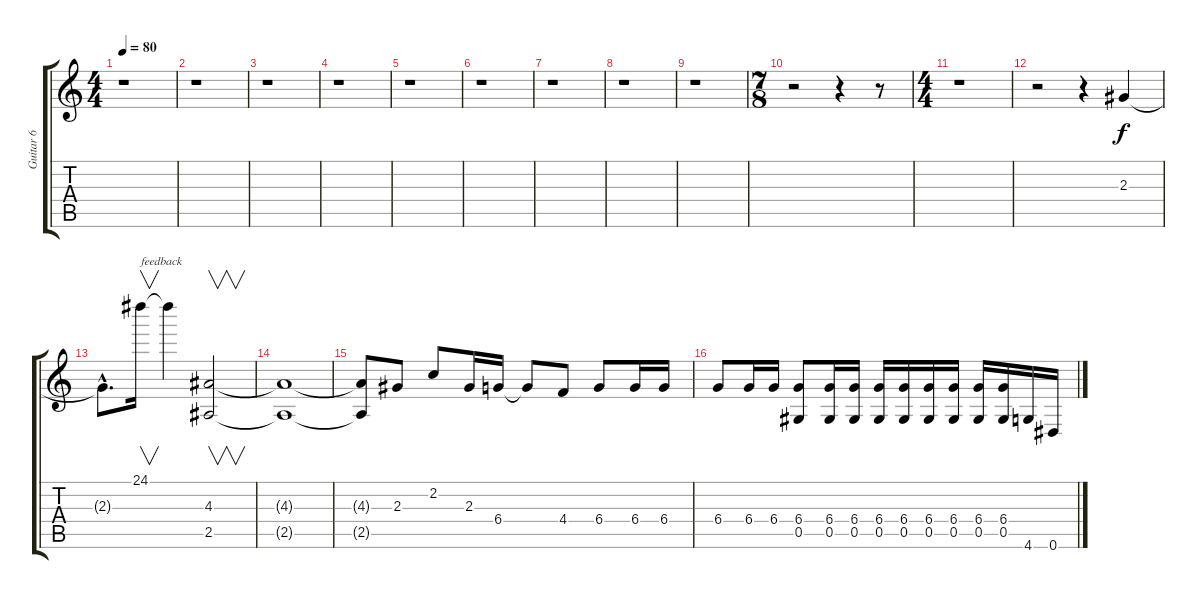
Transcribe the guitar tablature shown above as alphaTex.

\track ("Guitar 6" "Guitar 6") {instrument overdrivenguitar}
\staff {score tabs}
\tuning (Eb4 Bb3 Gb3 Db3 Ab2 Eb2) {hide}
\ts (4 4)
\tempo 80
\clef g2
\ks c
r.1{dy f} |
r.1 |
r.1 |
r.1 |
r.1 |
r.1 |
r.1 |
r.1 |
r.1 |
\ts (7 8)
r.2 r.4 r.8 |
\ts (4 4)
r.1 |
r.2 r.4 2.3.4 |
2.3{hac t}.8{d} 24.1.16{v txt "feedback"} 24.1{t}.4 (4.3 2.5).2{v} |
(4.3{t} 2.5{t}).1 |
(4.3{t} 2.5{t}).8 2.3.8 2.2.8 2.3.16 6.4.16 6.4{t}.8 4.4.8 6.4.8 6.4.16 6.4.16 |
6.4.8 6.4.16 6.4.16 (6.4 0.5).8 (6.4 0.5).16 (6.4 0.5).16 (6.4 0.5).16 (6.4 0.5).16 (6.4 0.5).16 (6.4 0.5).16 (6.4 0.5).16 (6.4 0.5).16 4.6.16 0.6.16
